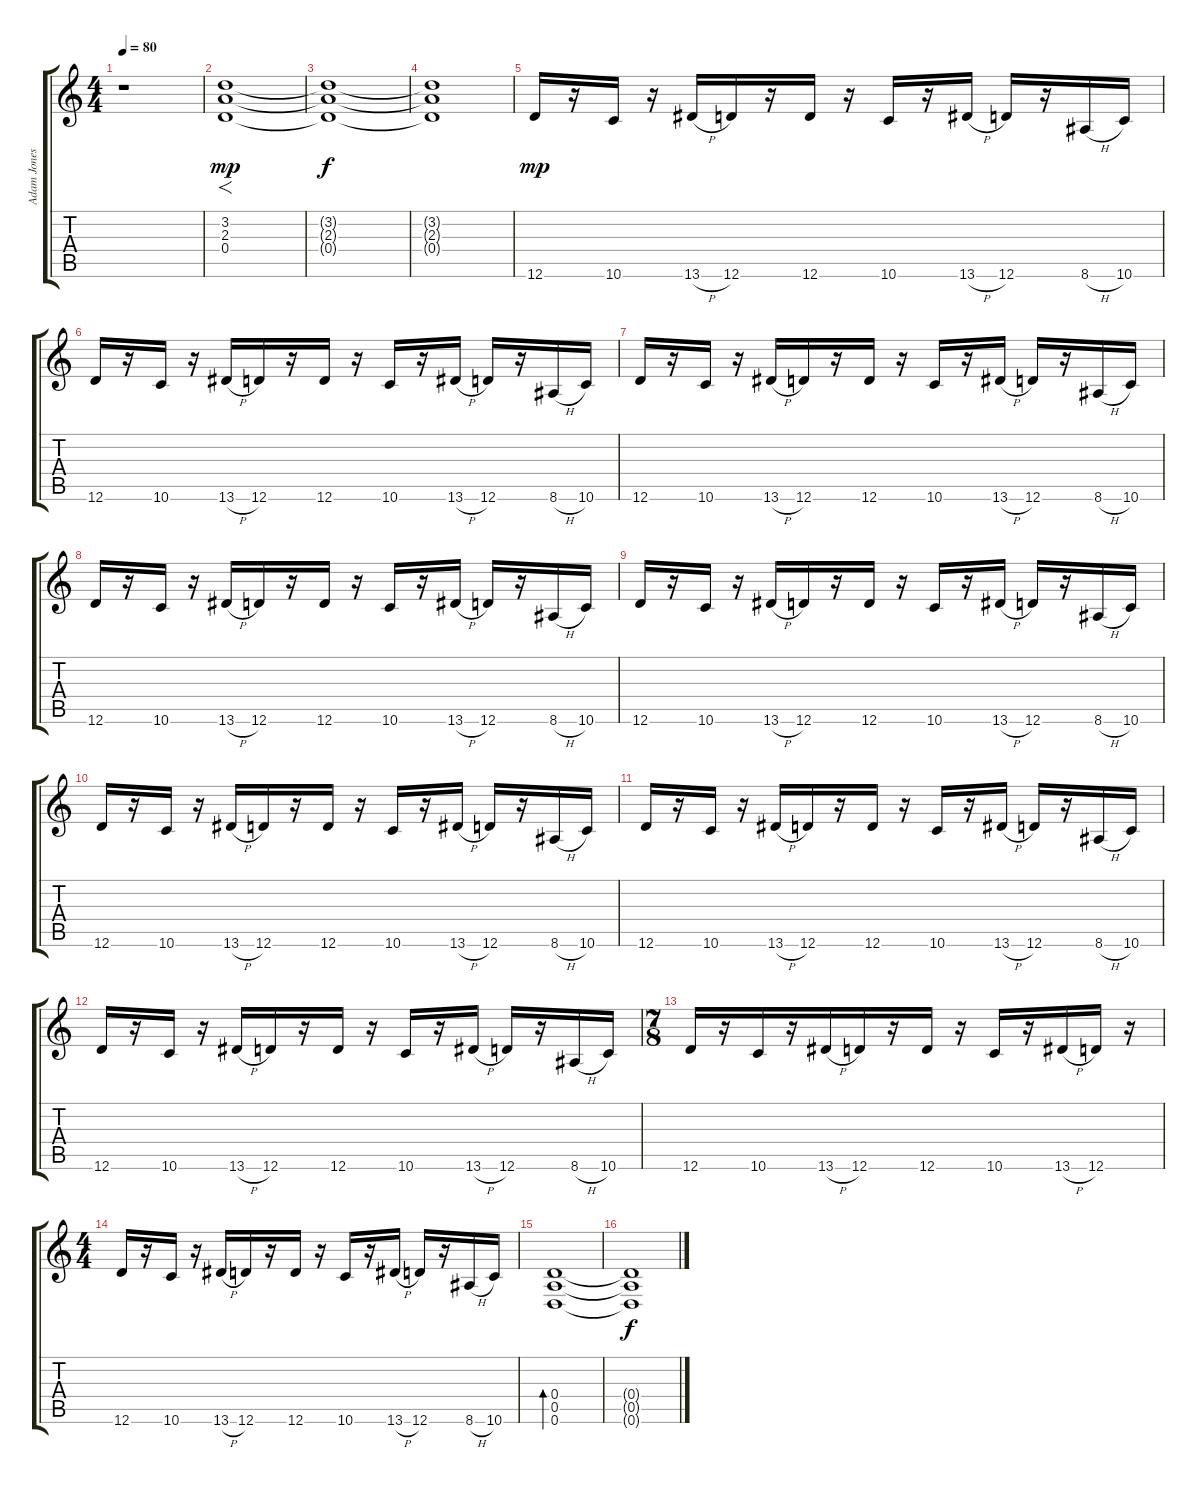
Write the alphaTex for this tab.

\track ("Adam Jones (right)" "Adam Jones") {instrument overdrivenguitar}
\staff {score tabs}
\tuning (E4 B3 G3 D3 A2 D2) {hide}
\ts (4 4)
\tempo 80
\clef g2
\ks c
r.1{dy mp instrument overdrivenguitar} |
(3.2 2.3 0.4).1{f} |
(3.2{t} 2.3{t} 0.4{t}).1{dy f} |
(3.2{t} 2.3{t} 0.4{t}).1 |
12.6.16{dy mp instrument electricguitarmuted} r.16 10.6.16 r.16 13.6{h}.16 12.6.16 r.16 12.6.16 r.16 10.6.16 r.16 13.6{h}.16 12.6.16 r.16 8.6{h}.16 10.6.16 |
12.6.16 r.16 10.6.16 r.16 13.6{h}.16 12.6.16 r.16 12.6.16 r.16 10.6.16 r.16 13.6{h}.16 12.6.16 r.16 8.6{h}.16 10.6.16 |
12.6.16 r.16 10.6.16 r.16 13.6{h}.16 12.6.16 r.16 12.6.16 r.16 10.6.16 r.16 13.6{h}.16 12.6.16 r.16 8.6{h}.16 10.6.16 |
12.6.16 r.16 10.6.16 r.16 13.6{h}.16 12.6.16 r.16 12.6.16 r.16 10.6.16 r.16 13.6{h}.16 12.6.16 r.16 8.6{h}.16 10.6.16 |
12.6.16 r.16 10.6.16 r.16 13.6{h}.16 12.6.16 r.16 12.6.16 r.16 10.6.16 r.16 13.6{h}.16 12.6.16 r.16 8.6{h}.16 10.6.16 |
12.6.16 r.16 10.6.16 r.16 13.6{h}.16 12.6.16 r.16 12.6.16 r.16 10.6.16 r.16 13.6{h}.16 12.6.16 r.16 8.6{h}.16 10.6.16 |
12.6.16 r.16 10.6.16 r.16 13.6{h}.16 12.6.16 r.16 12.6.16 r.16 10.6.16 r.16 13.6{h}.16 12.6.16 r.16 8.6{h}.16 10.6.16 |
12.6.16 r.16 10.6.16 r.16 13.6{h}.16 12.6.16 r.16 12.6.16 r.16 10.6.16 r.16 13.6{h}.16 12.6.16 r.16 8.6{h}.16 10.6.16 |
\ts (7 8)
12.6.16 r.16 10.6.16 r.16 13.6{h}.16 12.6.16 r.16 12.6.16 r.16 10.6.16 r.16 13.6{h}.16 12.6.16 r.16 |
\ts (4 4)
12.6.16 r.16 10.6.16 r.16 13.6{h}.16 12.6.16 r.16 12.6.16 r.16 10.6.16 r.16 13.6{h}.16 12.6.16 r.16 8.6{h}.16 10.6.16 |
(0.4 0.5 0.6).1{bd 120 instrument overdrivenguitar} |
(0.4{t} 0.5{t} 0.6{t}).1{dy f}
